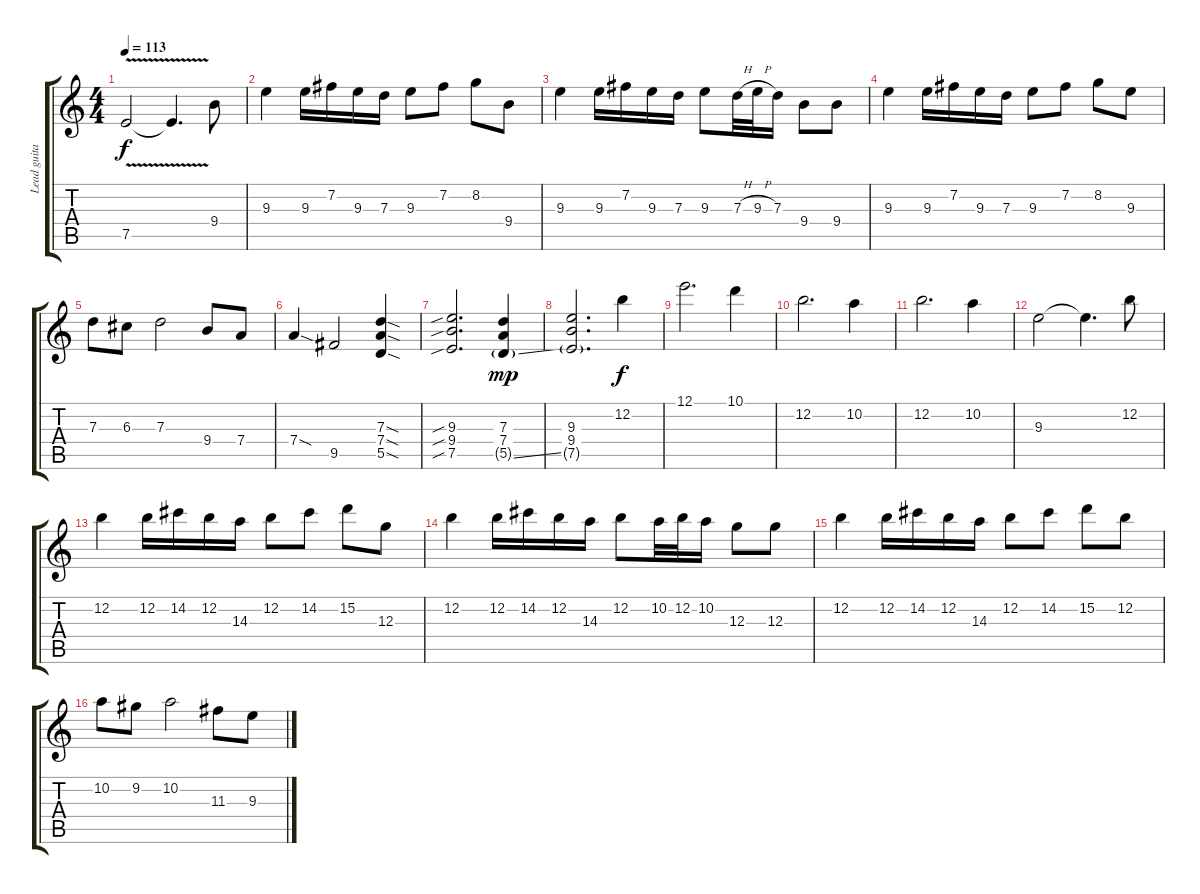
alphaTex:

\track ("Lead guitar 2" "Lead guita") {instrument distortionguitar}
\staff {score tabs}
\tuning (E4 B3 G3 D3 A2 E2) {hide}
\ts (4 4)
\tempo 113
\clef g2
\ks c
7.5{v}.2{dy f} 7.5{t}.4{d} 9.4.8 |
9.3.4 9.3.16 7.2.16 9.3.16 7.3.16 9.3.8 7.2.8 8.2.8 9.4.8 |
9.3.4 9.3.16 7.2.16 9.3.16 7.3.16 9.3.8 7.3{h}.32 9.3{h}.32 7.3.16 9.4.8 9.4.8 |
9.3.4 9.3.16 7.2.16 9.3.16 7.3.16 9.3.8 7.2.8 8.2.8 9.3.8 |
7.3.8 6.3.8 7.3.2 9.4.8 7.4.8 |
7.4{sod}.4 9.5.2 (7.3{sod} 7.4{sod} 5.5{sod}).4 |
(9.3{sib} 9.4{sib} 7.5{sib}).2{d} (7.3 7.4 5.5{ss g}).4{dy mp} |
(9.3 9.4 7.5{g}).2{d} 12.2.4{dy f} |
12.1.2{d} 10.1.4 |
12.2.2{d} 10.2.4 |
12.2.2{d} 10.2.4 |
9.3.2 9.3{t}.4{d} 12.2.8 |
12.2.4 12.2.16 14.2.16 12.2.16 14.3.16 12.2.8 14.2.8 15.2.8 12.3.8 |
12.2.4 12.2.16 14.2.16 12.2.16 14.3.16 12.2.8 10.2.32 12.2.32 10.2.16 12.3.8 12.3.8 |
12.2.4 12.2.16 14.2.16 12.2.16 14.3.16 12.2.8 14.2.8 15.2.8 12.2.8 |
10.2.8 9.2.8 10.2.2 11.3.8 9.3.8
